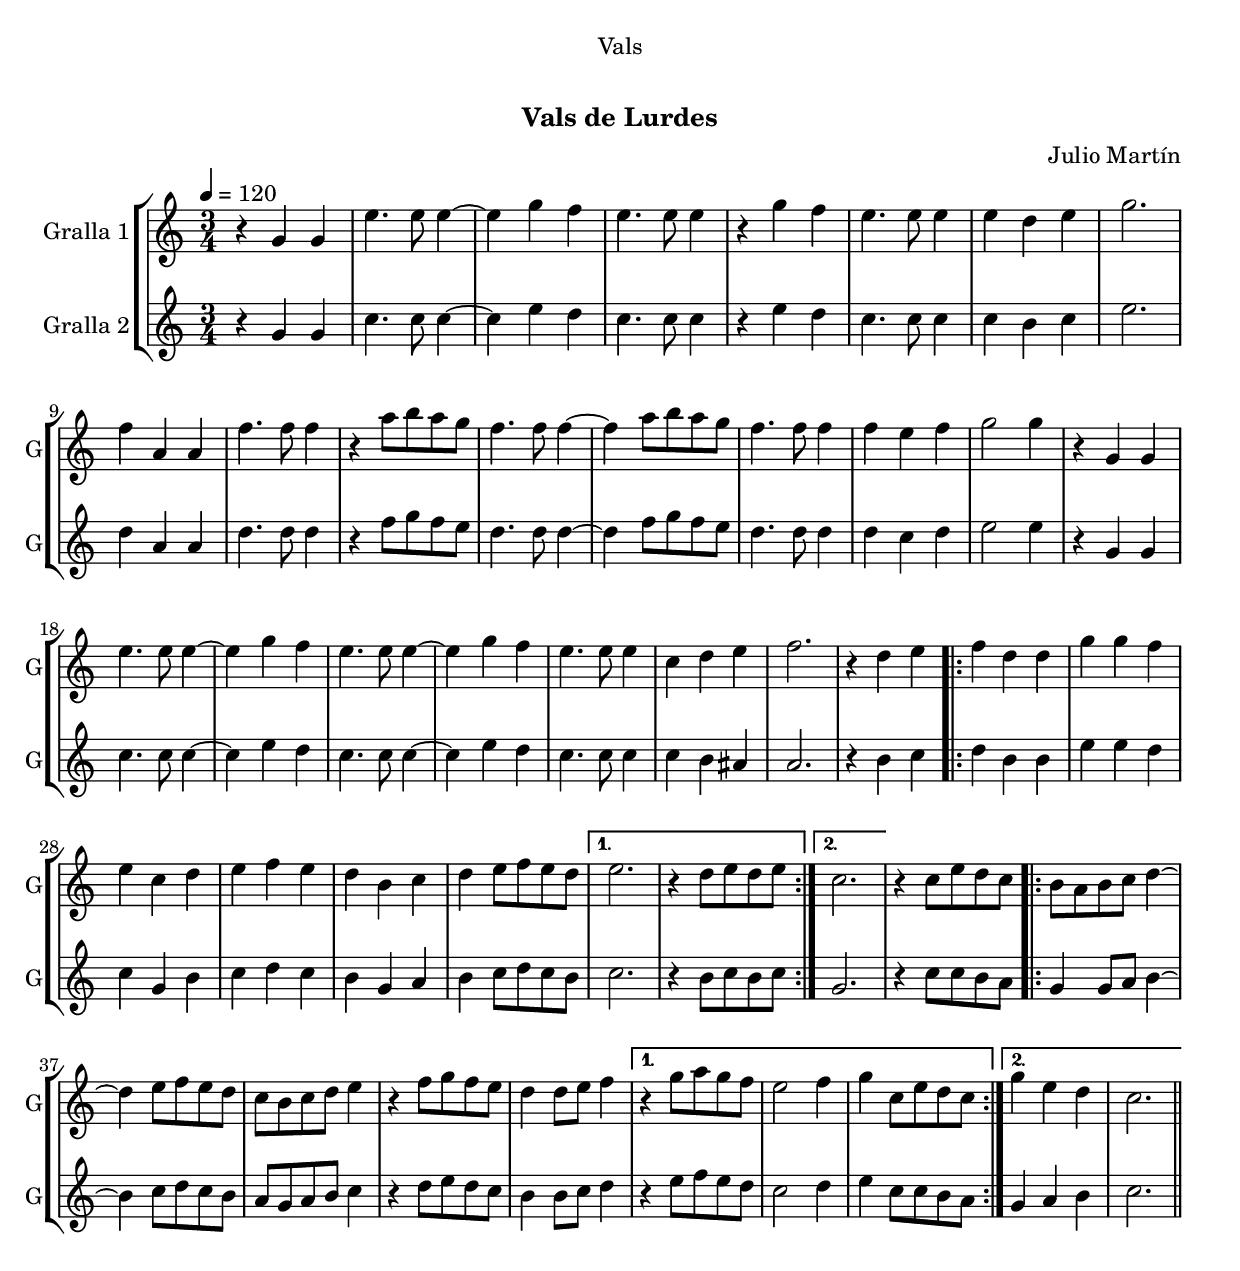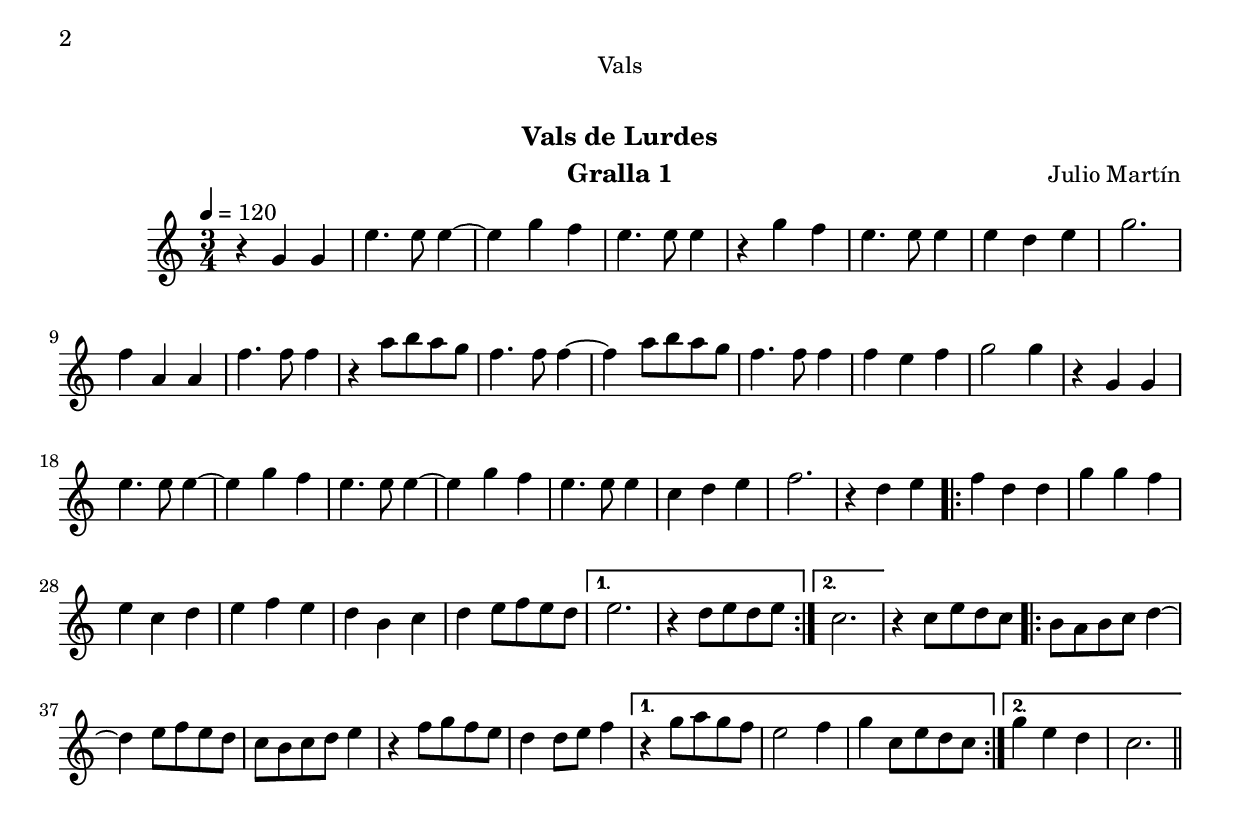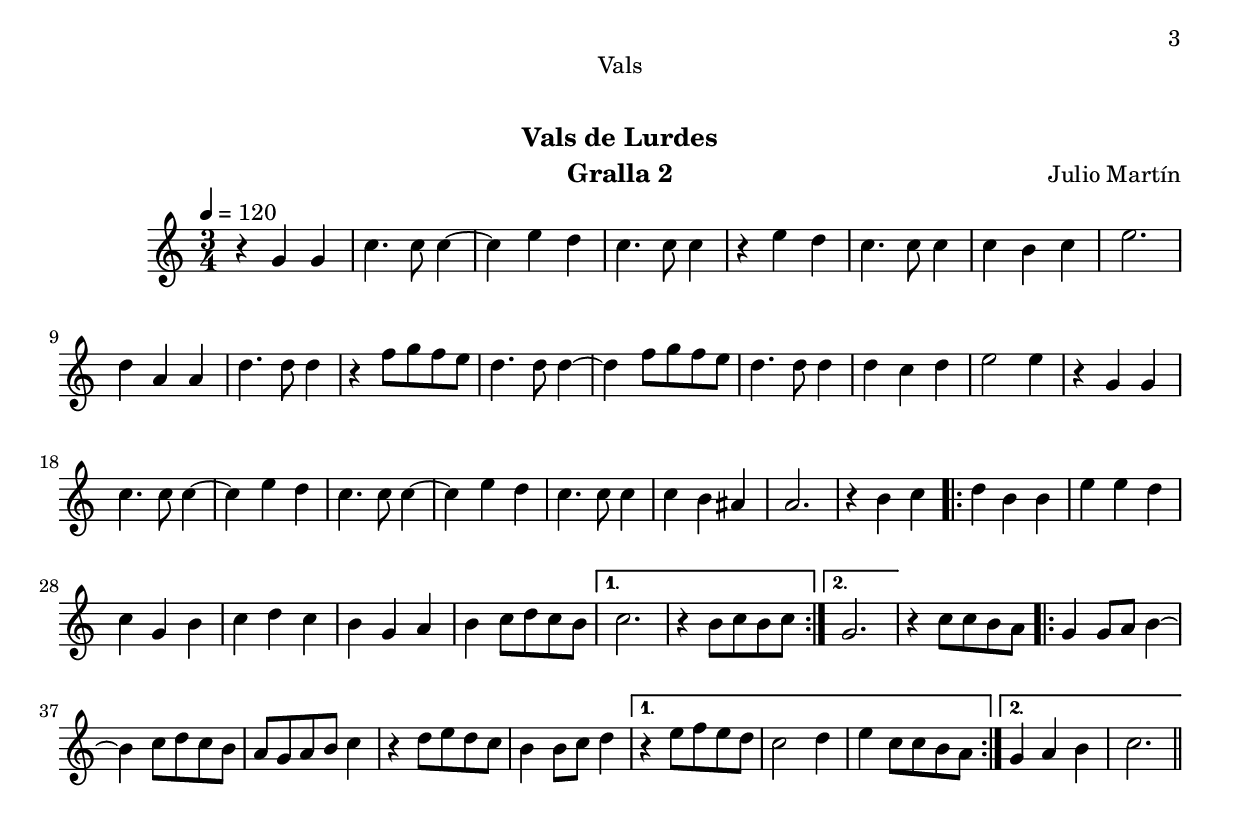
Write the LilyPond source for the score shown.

\version "2.22.1"

\header {
  dedication="Vals"
  title="  "
  subtitle="Vals de Lurdes"
  subsubtitle=""
  poet=""
  meter=""
  piece=""
  composer="Julio Martín"
  arranger=""
  opus=""
  instrument=""
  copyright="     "
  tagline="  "
}

liniaroAa =
\relative g'
{
  \tempo 4=120
  \clef treble
  \key c \major
  \time 3/4
  r4 g g  |
  e'4. e8 e4 ~  |
  e4 g f  |
  e4. e8 e4  |
  %05
  r4 g f  |
  e4. e8 e4  |
  e4 d e  |
  g2.  |
  f4 a, a  |
  %10
  f'4. f8 f4  |
  r4 a8 b a g  |
  f4. f8 f4 ~  |
  f4 a8 b a g  |
  f4. f8 f4  |
  %15
  f4 e f  |
  g2 g4  |
  r4 g, g  |
  e'4. e8 e4 ~  |
  e4 g f  |
  %20
  e4. e8 e4 ~  |
  e4 g f  |
  e4. e8 e4  |
  c4 d e  |
  f2.  |
  %25
  r4 d e  |
  \repeat volta 2 { f4 d d  |
  g4 g f  |
  e4 c d  |
  e4 f e  |
  %30
  d4 b c  |
  d4 e8 f e d }
  \alternative { { e2.  |
  r4 d8 e d e }
  { c2. } }
  %35
  r4 c8 e d c  |
  \repeat volta 2 { b8 a b c d4 ~  |
  d4 e8 f e d  |
  c8 b c d e4  |
  r4 f8 g f e  |
  %40
  d4 d8 e f4 }
  \alternative { { r4 g8 a g f  |
  e2 f4  |
  g4 c,8 e d c }
  { g'4 e d  |
  %45
  c2. } } \bar "||"
}

liniaroAb =
\relative g'
{
  \tempo 4=120
  \clef treble
  \key c \major
  \time 3/4
  r4 g g  |
  c4. c8 c4 ~  |
  c4 e d  |
  c4. c8 c4  |
  %05
  r4 e d  |
  c4. c8 c4  |
  c4 b c  |
  e2.  |
  d4 a a  |
  %10
  d4. d8 d4  |
  r4 f8 g f e  |
  d4. d8 d4 ~  |
  d4 f8 g f e  |
  d4. d8 d4  |
  %15
  d4 c d  |
  e2 e4  |
  r4 g, g  |
  c4. c8 c4 ~  |
  c4 e d  |
  %20
  c4. c8 c4 ~  |
  c4 e d  |
  c4. c8 c4  |
  c4 b ais  |
  a2.  |
  %25
  r4 b c  |
  \repeat volta 2 { d4 b b  |
  e4 e d  |
  c4 g b  |
  c4 d c  |
  %30
  b4 g a  |
  b4 c8 d c b }
  \alternative { { c2.  |
  r4 b8 c b c }
  { g2. } }
  %35
  r4 c8 c b a  |
  \repeat volta 2 { g4 g8 a b4 ~  |
  b4 c8 d c b  |
  a8 g a b c4  |
  r4 d8 e d c  |
  %40
  b4 b8 c d4 }
  \alternative { { r4 e8 f e d  |
  c2 d4  |
  e4 c8 c b a }
  { g4 a b  |
  %45
  c2. } } \bar "||"
}

\bookpart {
  \score {
    \new StaffGroup {
      \override Score.RehearsalMark #'self-alignment-X = #LEFT
      <<
        \new Staff \with {instrumentName = #"Gralla 1" shortInstrumentName = #"G"} \liniaroAa
        \new Staff \with {instrumentName = #"Gralla 2" shortInstrumentName = #"G"} \liniaroAb
      >>
    }
    \layout {}
  }
  \score { \unfoldRepeats
    \new StaffGroup {
      \override Score.RehearsalMark #'self-alignment-X = #LEFT
      <<
        \new Staff \with {instrumentName = #"Gralla 1" shortInstrumentName = #"G"} \liniaroAa
        \new Staff \with {instrumentName = #"Gralla 2" shortInstrumentName = #"G"} \liniaroAb
      >>
    }
    \midi {}
  }
}

\bookpart {
  \header {instrument="Gralla 1"}
  \score {
    \new StaffGroup {
      \override Score.RehearsalMark #'self-alignment-X = #LEFT
      <<
        \new Staff \liniaroAa
      >>
    }
    \layout {}
  }
  \score { \unfoldRepeats
    \new StaffGroup {
      \override Score.RehearsalMark #'self-alignment-X = #LEFT
      <<
        \new Staff \liniaroAa
      >>
    }
    \midi {}
  }
}

\bookpart {
  \header {instrument="Gralla 2"}
  \score {
    \new StaffGroup {
      \override Score.RehearsalMark #'self-alignment-X = #LEFT
      <<
        \new Staff \liniaroAb
      >>
    }
    \layout {}
  }
  \score { \unfoldRepeats
    \new StaffGroup {
      \override Score.RehearsalMark #'self-alignment-X = #LEFT
      <<
        \new Staff \liniaroAb
      >>
    }
    \midi {}
  }
}

